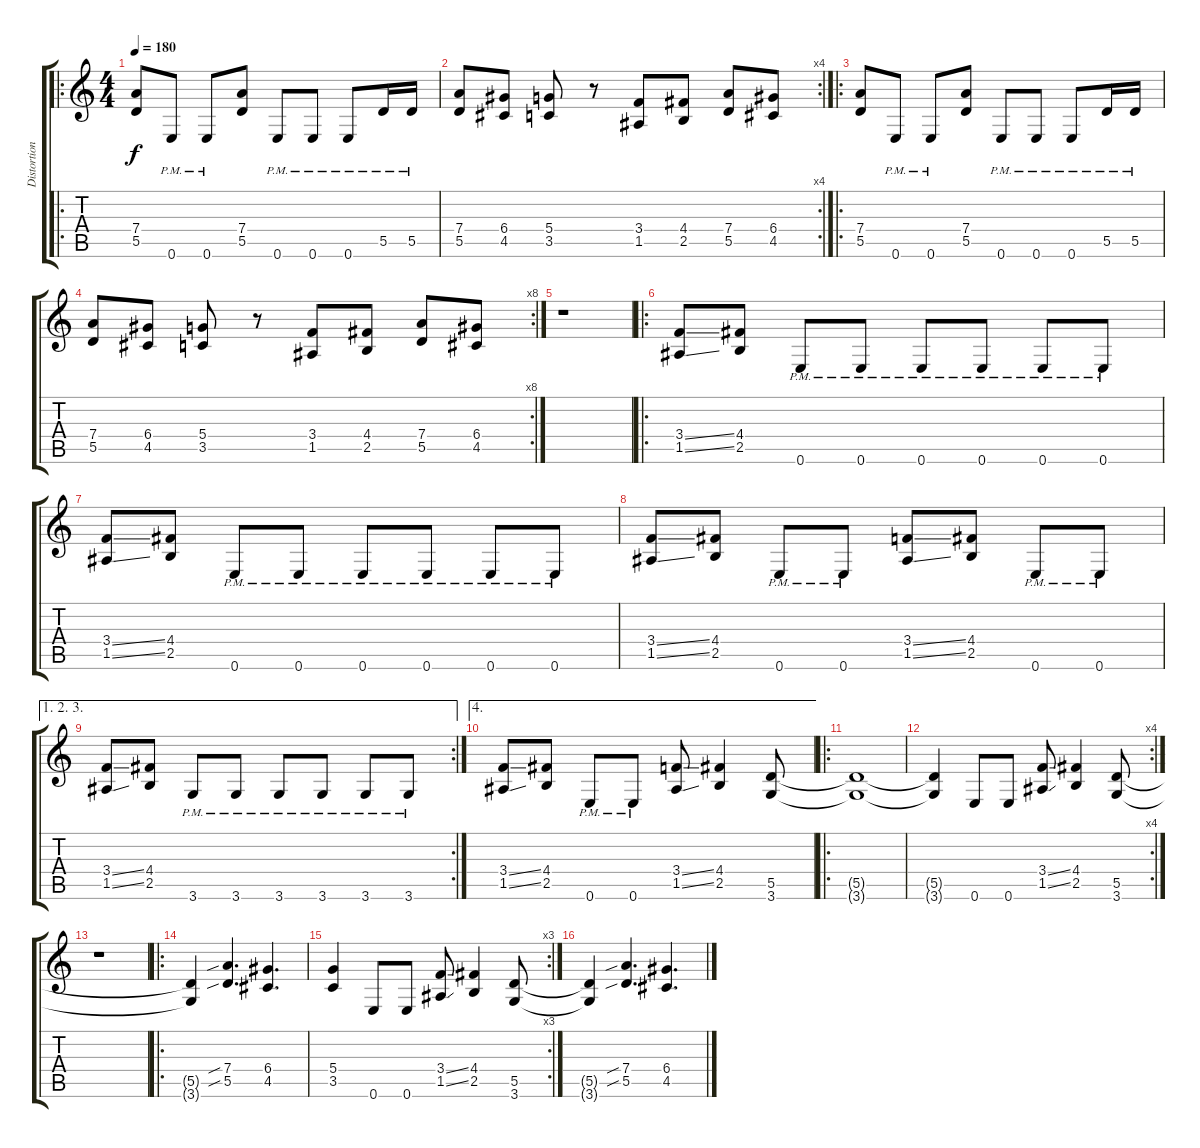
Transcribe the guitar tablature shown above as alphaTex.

\track ("Distortion 2" "Distortion") {instrument distortionguitar}
\staff {score tabs}
\tuning (E4 B3 G3 D3 A2 E2) {hide}
\ro
\ts (4 4)
\tempo 180
\clef g2
\ks c
(7.4 5.5).8{dy f} 0.6{pm}.8 0.6{pm}.8 (7.4 5.5).8 0.6{pm}.8 0.6{pm}.8 0.6{pm}.8 5.5{pm}.16 5.5{pm}.16 |
\rc 4
(7.4 5.5).8 (6.4 4.5).8 (5.4 3.5).8 r.8 (3.4 1.5).8 (4.4 2.5).8 (7.4 5.5).8 (6.4 4.5).8 |
\ro
(7.4 5.5).8 0.6{pm}.8 0.6{pm}.8 (7.4 5.5).8 0.6{pm}.8 0.6{pm}.8 0.6{pm}.8 5.5{pm}.16 5.5{pm}.16 |
\rc 8
(7.4 5.5).8 (6.4 4.5).8 (5.4 3.5).8 r.8 (3.4 1.5).8 (4.4 2.5).8 (7.4 5.5).8 (6.4 4.5).8 |
r.1 |
\ro
(3.4{ss} 1.5{ss}).8 (4.4 2.5).8 0.6{pm}.8 0.6{pm}.8 0.6{pm}.8 0.6{pm}.8 0.6{pm}.8 0.6{pm}.8 |
(3.4{ss} 1.5{ss}).8 (4.4 2.5).8 0.6{pm}.8 0.6{pm}.8 0.6{pm}.8 0.6{pm}.8 0.6{pm}.8 0.6{pm}.8 |
(3.4{ss} 1.5{ss}).8 (4.4 2.5).8 0.6{pm}.8 0.6{pm}.8 (3.4{ss} 1.5{ss}).8 (4.4 2.5).8 0.6{pm}.8 0.6{pm}.8 |
\ae (1 2 3)
\rc 2
(3.4{ss} 1.5{ss}).8 (4.4 2.5).8 3.6{pm}.8 3.6{pm}.8 3.6{pm}.8 3.6{pm}.8 3.6{pm}.8 3.6{pm}.8 |
\ae 4
(3.4{ss} 1.5{ss}).8 (4.4 2.5).8 0.6{pm}.8 0.6{pm}.8 (3.4{ss} 1.5{ss}).8 (4.4 2.5).4 (5.5 3.6).8 |
\ro
(5.5{t} 3.6{t}).1 |
\rc 4
(5.5{t} 3.6{t}).4 0.6.8 0.6.8 (3.4{ss} 1.5{ss}).8 (4.4 2.5).4 (5.5 3.6).8 |
r.1 |
\ro
(5.5{t} 3.6{t}).4 (7.4{sib} 5.5{sib}).4{d} (6.4 4.5).4{d} |
\rc 3
(5.4 3.5).4 0.6.8 0.6.8 (3.4{ss} 1.5{ss}).8 (4.4 2.5).4 (5.5 3.6).8 |
(5.5{t} 3.6{t}).4 (7.4{sib} 5.5{sib}).4{d} (6.4 4.5).4{d}
